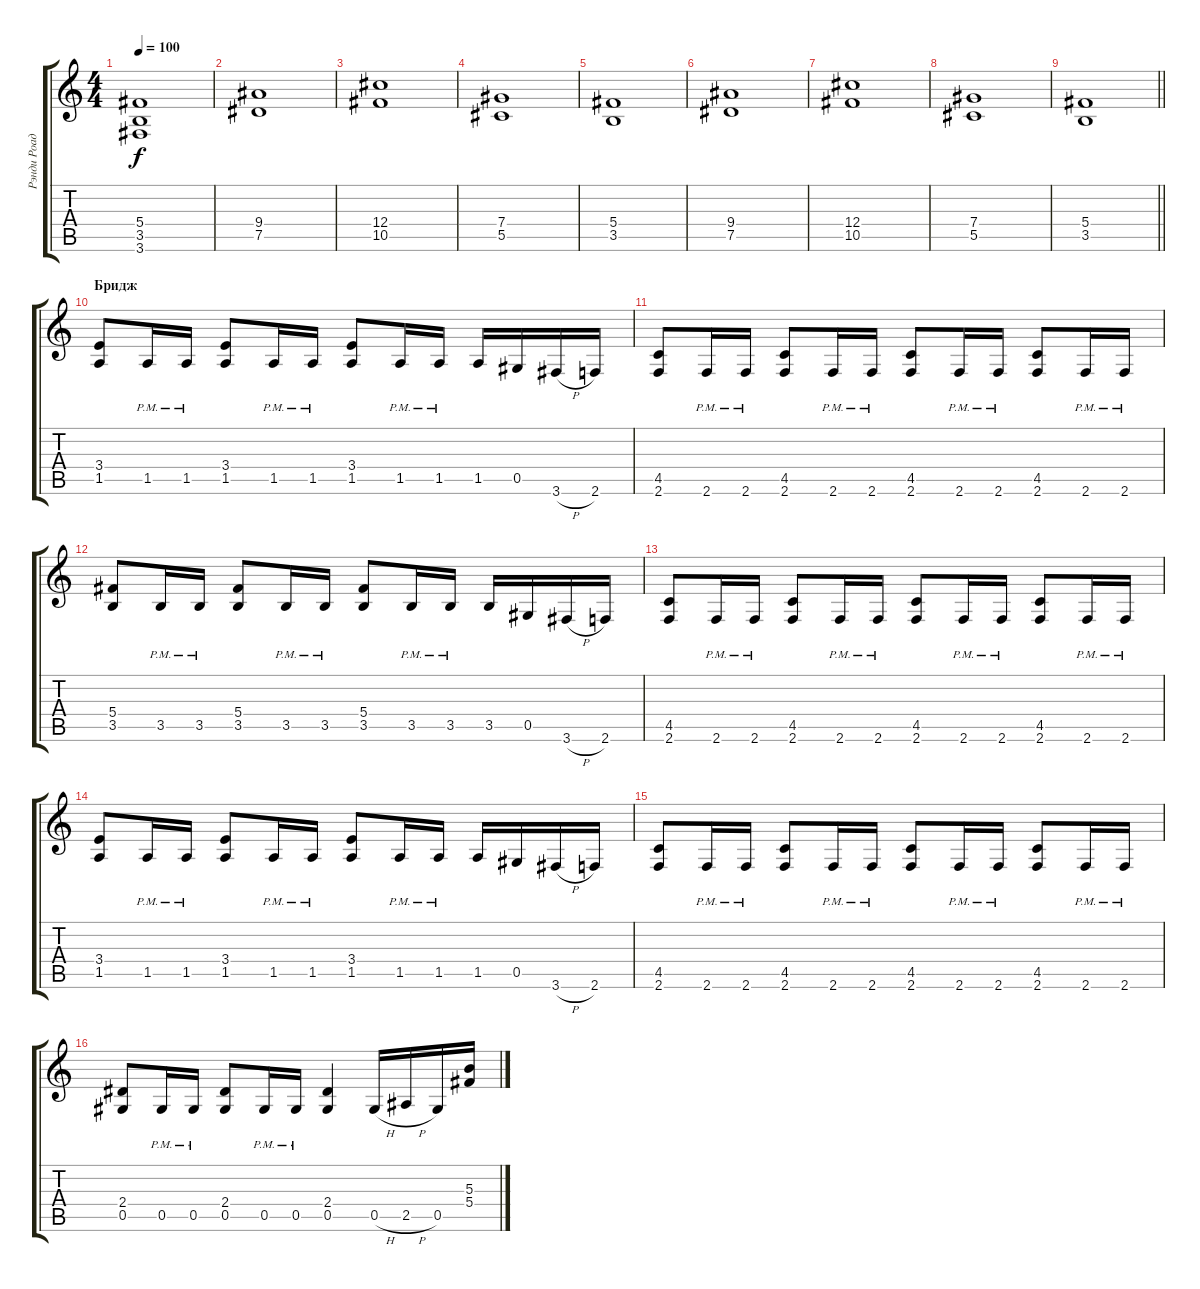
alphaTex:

\track ("Рэнди Роадс 2" "Рэнди Роад") {instrument distortionguitar}
\staff {score tabs}
\tuning (Eb4 Bb3 Gb3 Db3 Ab2 Eb2) {hide}
\ts (4 4)
\tempo 100
\clef g2
\ks c
(5.4 3.5 3.6).1{dy f} |
(9.4 7.5).1 |
(12.4 10.5).1 |
(7.4 5.5).1 |
(5.4 3.5).1 |
(9.4 7.5).1 |
(12.4 10.5).1 |
(7.4 5.5).1 |
\barLineRight lightlight
(5.4 3.5).1 |
\section ("" "Бридж")
(3.4 1.5).8{instrument distortionguitar} 1.5{pm}.16 1.5{pm}.16 (3.4 1.5).8 1.5{pm}.16 1.5{pm}.16 (3.4 1.5).8 1.5{pm}.16 1.5{pm}.16 1.5.16 0.5.16 3.6{h}.16 2.6.16 |
(4.5 2.6).8 2.6{pm}.16 2.6{pm}.16 (4.5 2.6).8 2.6{pm}.16 2.6{pm}.16 (4.5 2.6).8 2.6{pm}.16 2.6{pm}.16 (4.5 2.6).8 2.6{pm}.16 2.6{pm}.16 |
(5.4 3.5).8 3.5{pm}.16 3.5{pm}.16 (5.4 3.5).8 3.5{pm}.16 3.5{pm}.16 (5.4 3.5).8 3.5{pm}.16 3.5{pm}.16 3.5.16 0.5.16 3.6{h}.16 2.6.16 |
(4.5 2.6).8 2.6{pm}.16 2.6{pm}.16 (4.5 2.6).8 2.6{pm}.16 2.6{pm}.16 (4.5 2.6).8 2.6{pm}.16 2.6{pm}.16 (4.5 2.6).8 2.6{pm}.16 2.6{pm}.16 |
(3.4 1.5).8{instrument distortionguitar} 1.5{pm}.16 1.5{pm}.16 (3.4 1.5).8 1.5{pm}.16 1.5{pm}.16 (3.4 1.5).8 1.5{pm}.16 1.5{pm}.16 1.5.16 0.5.16 3.6{h}.16 2.6.16 |
(4.5 2.6).8 2.6{pm}.16 2.6{pm}.16 (4.5 2.6).8 2.6{pm}.16 2.6{pm}.16 (4.5 2.6).8 2.6{pm}.16 2.6{pm}.16 (4.5 2.6).8 2.6{pm}.16 2.6{pm}.16 |
(2.4 0.5).8 0.5{pm}.16 0.5{pm}.16 (2.4 0.5).8 0.5{pm}.16 0.5{pm}.16 (2.4 0.5).4 0.5{h}.16 2.5{h}.16 0.5.16 (5.3 5.4).16
